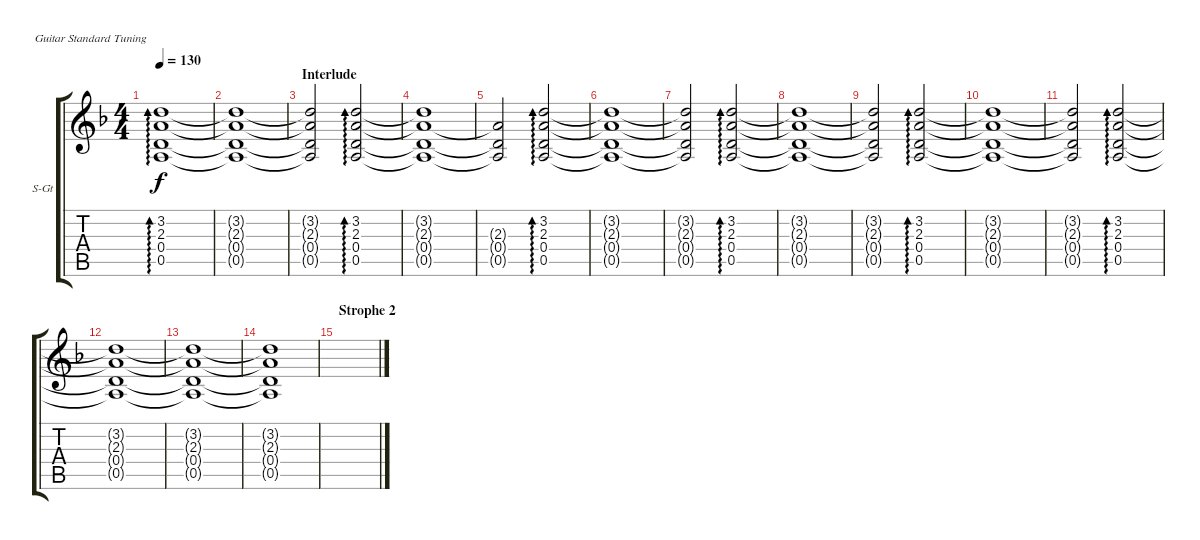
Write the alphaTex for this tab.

\defaultSystemsLayout 4
\bracketExtendMode groupsimilarinstruments
\firstSystemTrackNameOrientation horizontal
\otherSystemsTrackNameOrientation horizontal
\track ("Guitar 2 Clean" "S-Gt") {instrument acousticguitarsteel}
\staff {score tabs}
\tuning (E4 B3 G3 D3 A2 E2)
\ts (4 4)
\tempo 130
\clef g2
\ks dminor
(0.5 0.4 2.3 3.2).1{ad 0 dy f} |
(3.2{t} 2.3{t} 0.4{t} 0.5{t}).1 |
\section ("" "Interlude")
(3.2{t} 2.3{t} 0.4{t} 0.5{t}).2 (0.4 2.3 3.2 0.5).2{ad 0} |
(3.2{t} 2.3{t} 0.4{t} 0.5{t}).1 |
(0.5{t} 0.4{t} 2.3{t}).2 (0.5 0.4 2.3 3.2).2{ad 0} |
(0.5{t} 0.4{t} 2.3{t} 3.2{t}).1 |
(0.5{t} 0.4{t} 2.3{t} 3.2{t}).2 (0.5 0.4 2.3 3.2).2{ad 0} |
(0.5{t} 0.4{t} 2.3{t} 3.2{t}).1 |
(0.5{t} 0.4{t} 2.3{t} 3.2{t}).2 (0.5 0.4 2.3 3.2).2{ad 0} |
(0.5{t} 0.4{t} 2.3{t} 3.2{t}).1 |
(0.5{t} 0.4{t} 2.3{t} 3.2{t}).2 (0.5 0.4 2.3 3.2).2{ad 0} |
(2.3{t} 0.4{t} 0.5{t} 3.2{t}).1 |
(3.2{t} 2.3{t} 0.4{t} 0.5{t}).1 |
(3.2{t} 2.3{t} 0.4{t} 0.5{t}).1 |
\section ("" "Strophe 2")
